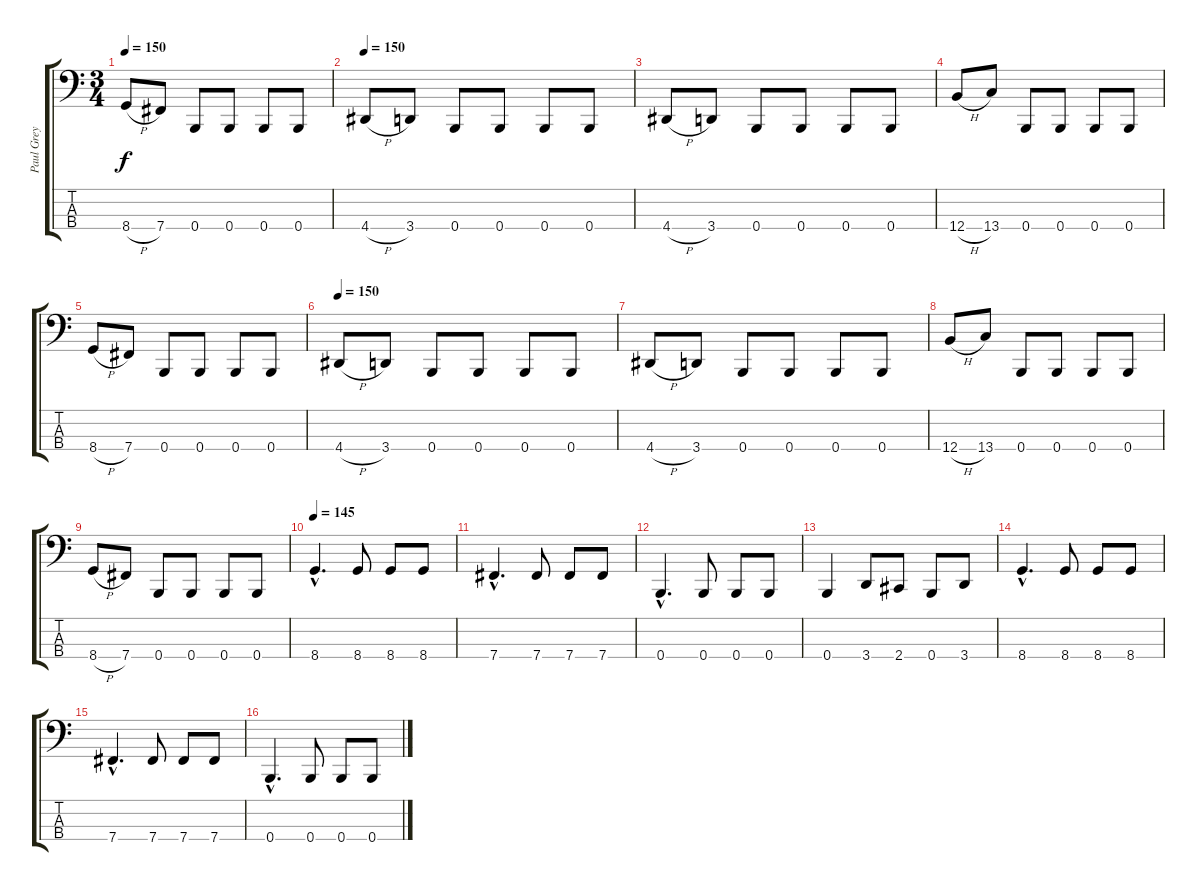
\track ("Paul Grey" "Paul Grey") {instrument electricbassfinger}
\staff {score tabs}
\tuning (E2 B1 Gb1 B0) {hide}
\ts (3 4)
\tempo 150
\clef f4
\ks c
8.4{h}.8{dy f} 7.4.8 0.4.8 0.4.8 0.4.8 0.4.8 |
\tempo 150
4.4{h}.8 3.4.8 0.4.8 0.4.8 0.4.8 0.4.8 |
4.4{h}.8 3.4.8 0.4.8 0.4.8 0.4.8 0.4.8 |
12.4{h}.8 13.4.8 0.4.8 0.4.8 0.4.8 0.4.8 |
8.4{h}.8 7.4.8 0.4.8 0.4.8 0.4.8 0.4.8 |
\tempo 150
4.4{h}.8 3.4.8 0.4.8 0.4.8 0.4.8 0.4.8 |
4.4{h}.8 3.4.8 0.4.8 0.4.8 0.4.8 0.4.8 |
12.4{h}.8 13.4.8 0.4.8 0.4.8 0.4.8 0.4.8 |
8.4{h}.8 7.4.8 0.4.8 0.4.8 0.4.8 0.4.8 |
\tempo 145
8.4{hac}.4{d} 8.4.8 8.4.8 8.4.8 |
7.4{hac}.4{d} 7.4.8 7.4.8 7.4.8 |
0.4{hac}.4{d} 0.4.8 0.4.8 0.4.8 |
0.4.4 3.4.8 2.4.8 0.4.8 3.4.8 |
8.4{hac}.4{d} 8.4.8 8.4.8 8.4.8 |
7.4{hac}.4{d} 7.4.8 7.4.8 7.4.8 |
0.4{hac}.4{d} 0.4.8 0.4.8 0.4.8
